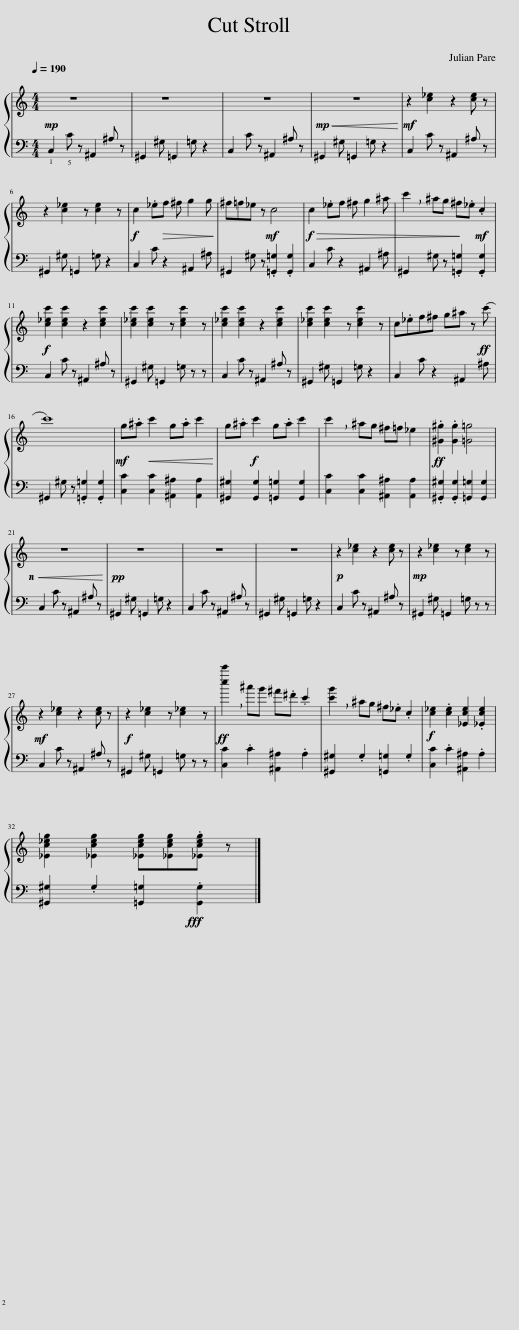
X:1
%%score { 1 | 2 }
L:1/8
Q:1/4=190
M:4/4
I:linebreak $
K:C
V:1 treble
V:2 bass
V:1
!mf!!mp! z8 | z8 | z8 |!mp!!<(! z8!<)! |!mf! z2 [c_e]2 z2 [ce] z |$ %5
 z2 [c_e]2 z [ce]2 z |!f! c2 ._e!>(!f ^f g2 g!>)! | ^f=f_e z!mf! c4 |!f!!>(! c2 ._ef ^f g2 ^a!>)! | !breath!c'2 ^ag ^f._e!mf! .c2 |$ %10
!f! [c_ec']2 [cec']2 z2 [cec']2 | [c_ec']2 [cec']2 z [cec']2 z | [c_ec']2 [cec']2 z2 [cec']2 | [c_ec']2 [cec']2 z [cec']2 z | c._ef^f g^a z!ff! (c' |$ %15
 c'8) |!mf! g.^a!<(! c'2 g.a c'2!<)! | g.^a!f! c'2 g.a c'2 | !breath!c'2 ^ag ^f=f _e2 |!ff! .[^G^g]2 .[Gg]2 [=G=g]4 |$ %20
!mf!!<(! z8!<)! |!pp! z8 | z8 | z8 |!p! z2 [c_e]2 z2 [ce] z | %25
!mp! z2 [c_e]2 z [ce]2 z |$!mf! z2 [c_e]2 z2 [ce] z |!f! z2 [c_e]2 z [c_e]2 z |!ff! !breath![c''c''']2 ^a'g' ^f'.^d' .c'2 | !breath![c'g']2 ^ag ^f._e .c2 | %30
 [c_e]2 .[ce]2 [_Ece]2 .[_Ece]2 |$ [_Ec_eg]2 [_Eceg]2 [_Eceg][_Eceg].[_Eceg] z |] %32
V:2
 !1!C,2 !5!C z ^A,,2 ^A, z | ^G,,2 ^G, =G,,2 =G, z2 | C,2 C z ^A,,2 ^A, z | ^G,,2 ^G, =G,,2 =G, z2 | C,2 C z ^A,,2 ^A, z |$ %5
 ^G,,2 ^G, =G,,2 =G, z2 | C,2 C z2 ^A,,2 ^A, | ^G,,2 ^G, z .[=G,,=G,]2 .[G,,G,]2 | C,2 C z2 ^A,,2 ^A, | ^G,,2 ^G, z .[=G,,=G,]2 .[G,,G,]2 |$ %10
 C,2 C z ^A,,2 ^A, z | ^G,,2 ^G, =G,,2 =G, z z | C,2 C z ^A,,2 ^A, z | ^G,,2 ^G, =G,,2 =G, z2 | C,2 C z2 ^A,,2 ^A, |$ %15
 ^G,,2 ^G, z .[=G,,=G,]2 .[G,,G,]2 | [C,C]2 [C,C]2 [^A,,^A,]2 [A,,A,]2 | [^G,,^G,]2 [G,,G,]2 [=G,,=G,]2 [G,,G,]2 | [C,C]2 [C,C]2 [^A,,^A,]2 [A,,A,]2 | .[^G,,^G,]2 .[G,,G,]2 [=G,,=G,]2 [G,,G,]2 |$ %20
 C,2 C z ^A,,2 ^A, z | ^G,,2 ^G, =G,,2 =G, z2 | C,2 C z ^A,,2 ^A, z | ^G,,2 ^G, =G,,2 =G, z2 | C,2 C z ^A,,2 ^A, z | %25
 ^G,,2 ^G, =G,,2 =G, z z |$ C,2 C z ^A,,2 ^A, z | ^G,,2 ^G, =G,,2 =G, z z | [C,C]2 .C2 [^A,,^A,]2 .A,2 | [^G,,^G,]2 .G,2 [=G,,=G,]2 .G,2 | %30
!f! [C,C]2 .C2 [^A,,^A,]2 .A,2 |$ [^G,,^G,]2 .G,2 [=G,,=G,]2!fff! .[G,,G,]2 |] %32
